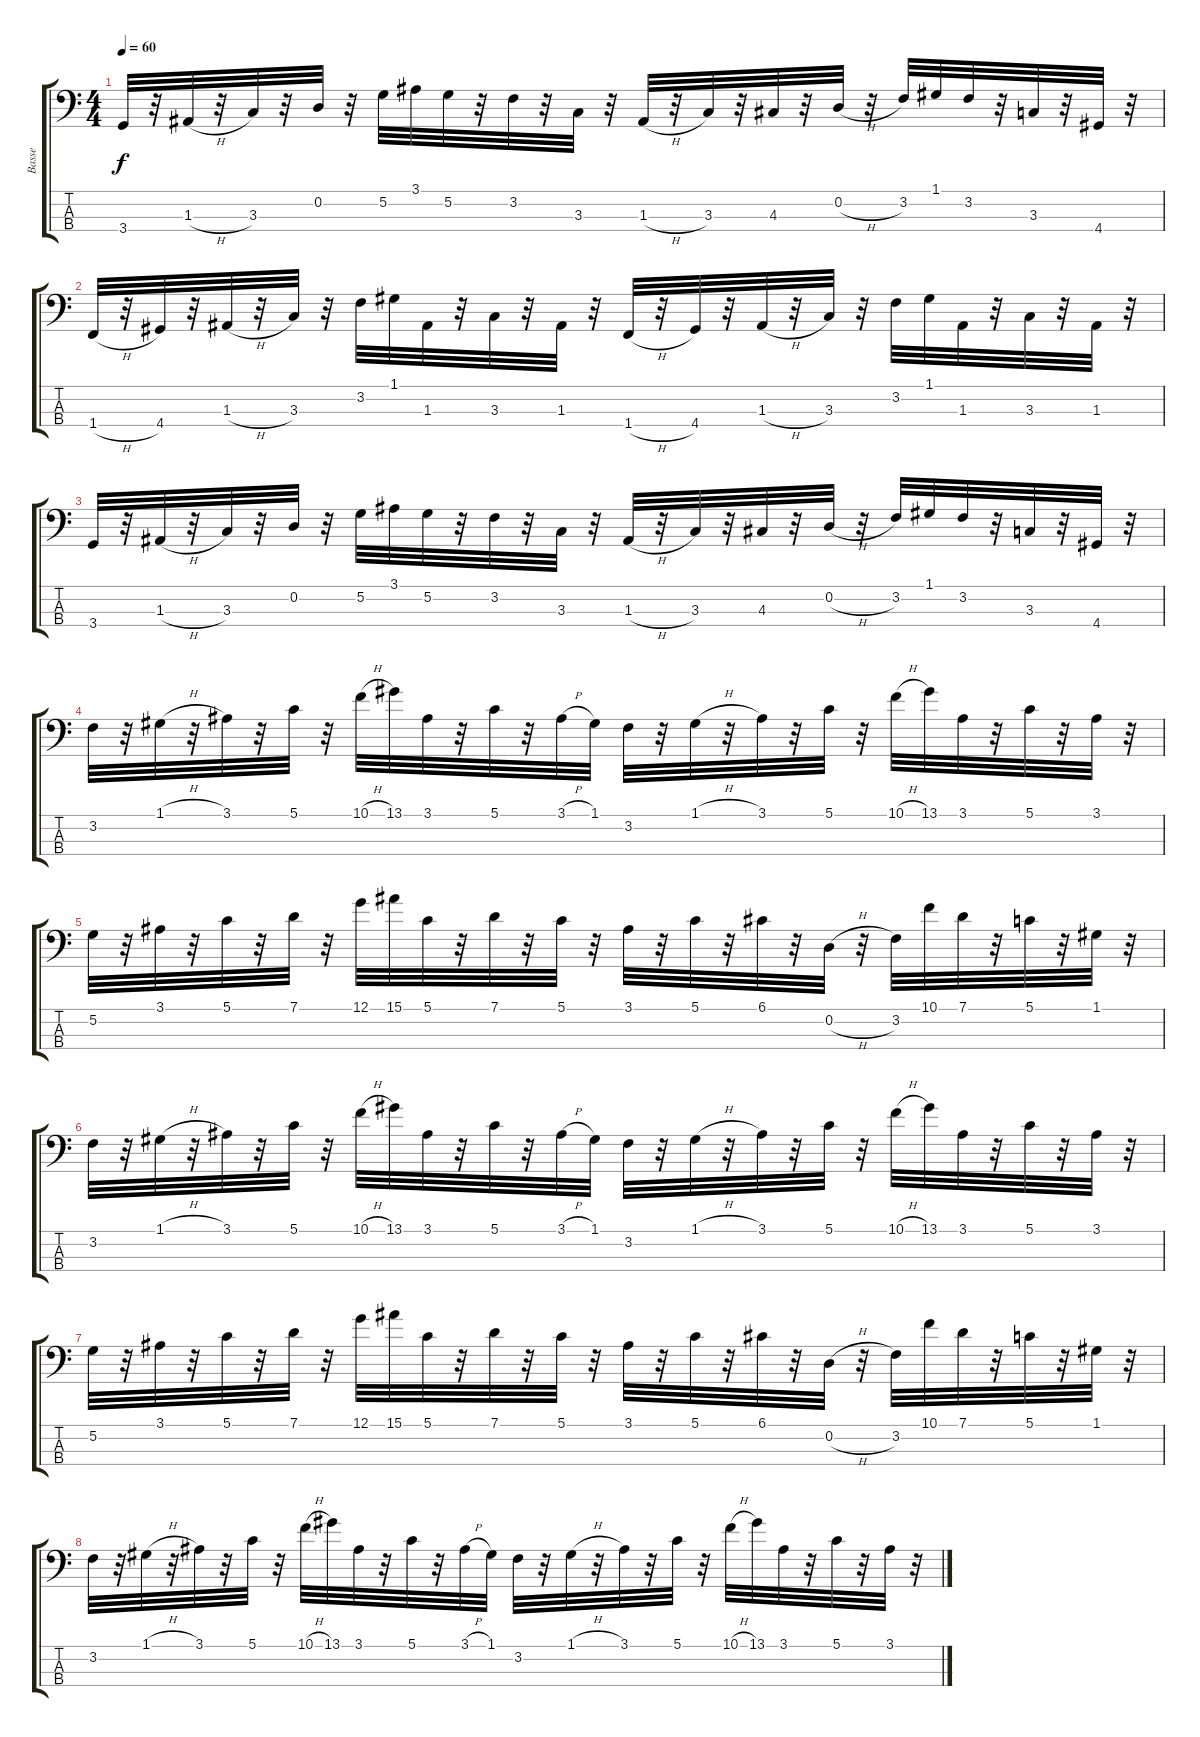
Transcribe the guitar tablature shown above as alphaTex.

\track ("Basse" "Basse") {instrument electricbassfinger}
\staff {score tabs}
\tuning (G2 D2 A1 E1) {hide}
\ts (4 4)
\tempo 60
\clef f4
\ks c
3.4.32{dy f} r.32 1.3{h}.32 r.32 3.3.32 r.32 0.2.32 r.32 5.2.32 3.1.32 5.2.32 r.32 3.2.32 r.32 3.3.32 r.32 1.3{h}.32 r.32 3.3.32 r.32 4.3.32 r.32 0.2{h}.32 r.32 3.2.32 1.1.32 3.2.32 r.32 3.3.32 r.32 4.4.32 r.32 |
1.4{h}.32 r.32 4.4.32 r.32 1.3{h}.32 r.32 3.3.32 r.32 3.2.32 1.1.32 1.3.32 r.32 3.3.32 r.32 1.3.32 r.32 1.4{h}.32 r.32 4.4.32 r.32 1.3{h}.32 r.32 3.3.32 r.32 3.2.32 1.1.32 1.3.32 r.32 3.3.32 r.32 1.3.32 r.32 |
3.4.32 r.32 1.3{h}.32 r.32 3.3.32 r.32 0.2.32 r.32 5.2.32 3.1.32 5.2.32 r.32 3.2.32 r.32 3.3.32 r.32 1.3{h}.32 r.32 3.3.32 r.32 4.3.32 r.32 0.2{h}.32 r.32 3.2.32 1.1.32 3.2.32 r.32 3.3.32 r.32 4.4.32 r.32 |
3.2.32 r.32 1.1{h}.32 r.32 3.1.32 r.32 5.1.32 r.32 10.1{h}.32 13.1.32 3.1.32 r.32 5.1.32 r.32 3.1{h}.32 1.1.32 3.2.32 r.32 1.1{h}.32 r.32 3.1.32 r.32 5.1.32 r.32 10.1{h}.32 13.1.32 3.1.32 r.32 5.1.32 r.32 3.1.32 r.32 |
5.2.32 r.32 3.1.32 r.32 5.1.32 r.32 7.1.32 r.32 12.1.32 15.1.32 5.1.32 r.32 7.1.32 r.32 5.1.32 r.32 3.1.32 r.32 5.1.32 r.32 6.1.32 r.32 0.2{h}.32 r.32 3.2.32 10.1.32 7.1.32 r.32 5.1.32 r.32 1.1.32 r.32 |
3.2.32 r.32 1.1{h}.32 r.32 3.1.32 r.32 5.1.32 r.32 10.1{h}.32 13.1.32 3.1.32 r.32 5.1.32 r.32 3.1{h}.32 1.1.32 3.2.32 r.32 1.1{h}.32 r.32 3.1.32 r.32 5.1.32 r.32 10.1{h}.32 13.1.32 3.1.32 r.32 5.1.32 r.32 3.1.32 r.32 |
5.2.32 r.32 3.1.32 r.32 5.1.32 r.32 7.1.32 r.32 12.1.32 15.1.32 5.1.32 r.32 7.1.32 r.32 5.1.32 r.32 3.1.32 r.32 5.1.32 r.32 6.1.32 r.32 0.2{h}.32 r.32 3.2.32 10.1.32 7.1.32 r.32 5.1.32 r.32 1.1.32 r.32 |
3.2.32 r.32 1.1{h}.32 r.32 3.1.32 r.32 5.1.32 r.32 10.1{h}.32 13.1.32 3.1.32 r.32 5.1.32 r.32 3.1{h}.32 1.1.32 3.2.32 r.32 1.1{h}.32 r.32 3.1.32 r.32 5.1.32 r.32 10.1{h}.32 13.1.32 3.1.32 r.32 5.1.32 r.32 3.1.32 r.32
